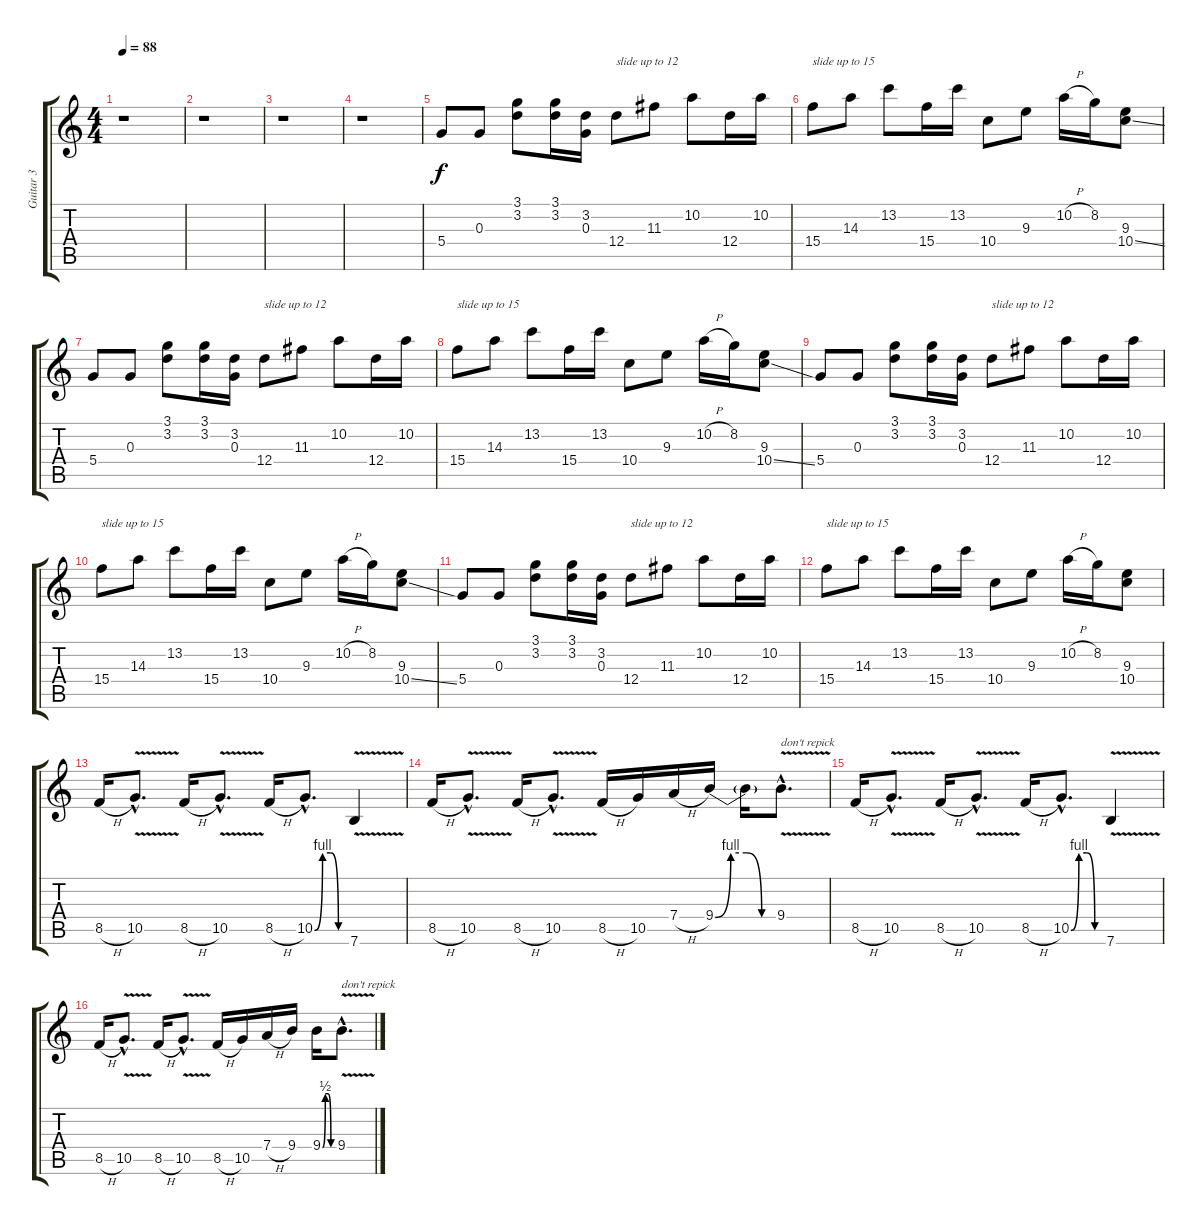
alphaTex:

\track ("Guitar 3" "Guitar 3") {instrument distortionguitar}
\staff {score tabs}
\tuning (E4 B3 G3 D3 A2 E2) {hide}
\ts (4 4)
\tempo 88
\clef g2
\ks c
r.1{dy f} |
r.1 |
r.1 |
r.1 |
5.4.8 0.3.8 (3.1 3.2).8 (3.1 3.2).16 (3.2 0.3).16 12.4.8{txt "slide up to 12"} 11.3.8 10.2.8 12.4.16 10.2.16 |
15.4.8{txt "slide up to 15"} 14.3.8 13.2.8 15.4.16 13.2.16 10.4.8 9.3.8 10.2{h}.16 8.2.16 (9.3 10.4{ss}).8 |
5.4.8 0.3.8 (3.1 3.2).8 (3.1 3.2).16 (3.2 0.3).16 12.4.8{txt "slide up to 12"} 11.3.8 10.2.8 12.4.16 10.2.16 |
15.4.8{txt "slide up to 15"} 14.3.8 13.2.8 15.4.16 13.2.16 10.4.8 9.3.8 10.2{h}.16 8.2.16 (9.3 10.4{ss}).8 |
5.4.8 0.3.8 (3.1 3.2).8 (3.1 3.2).16 (3.2 0.3).16 12.4.8{txt "slide up to 12"} 11.3.8 10.2.8 12.4.16 10.2.16 |
15.4.8{txt "slide up to 15"} 14.3.8 13.2.8 15.4.16 13.2.16 10.4.8 9.3.8 10.2{h}.16 8.2.16 (9.3 10.4{ss}).8 |
5.4.8 0.3.8 (3.1 3.2).8 (3.1 3.2).16 (3.2 0.3).16 12.4.8{txt "slide up to 12"} 11.3.8 10.2.8 12.4.16 10.2.16 |
15.4.8{txt "slide up to 15"} 14.3.8 13.2.8 15.4.16 13.2.16 10.4.8 9.3.8 10.2{h}.16 8.2.16 (9.3 10.4).8 |
8.5{h}.16 10.5{v hac}.8{d} 8.5{h}.16 10.5{v hac}.8{d} 8.5{h}.16 10.5{be (custom 0 0 15 4 30 4 45 0 60 0) hac}.8{d} 7.6{v}.4 |
8.5{h}.16 10.5{v hac}.8{d} 8.5{h}.16 10.5{v hac}.8{d} 8.5{h}.16 10.5.16 7.4{h}.16 9.4{be (custom 0 0 15 4 30 4 45 0 60 0)}.16 9.4{t}.16 9.4{v hac}.8{d txt "don't repick"} |
8.5{h}.16 10.5{v hac}.8{d} 8.5{h}.16 10.5{v hac}.8{d} 8.5{h}.16 10.5{be (custom 0 0 15 4 30 4 45 0 60 0) hac}.8{d} 7.6{v}.4 |
8.5{h}.16 10.5{v hac}.8{d} 8.5{h}.16 10.5{v hac}.8{d} 8.5{h}.16 10.5.16 7.4{h}.16 9.4.16 9.4{be (custom 0 0 15 2 30 2 45 0 60 0)}.16 9.4{v hac}.8{d txt "don't repick"}
